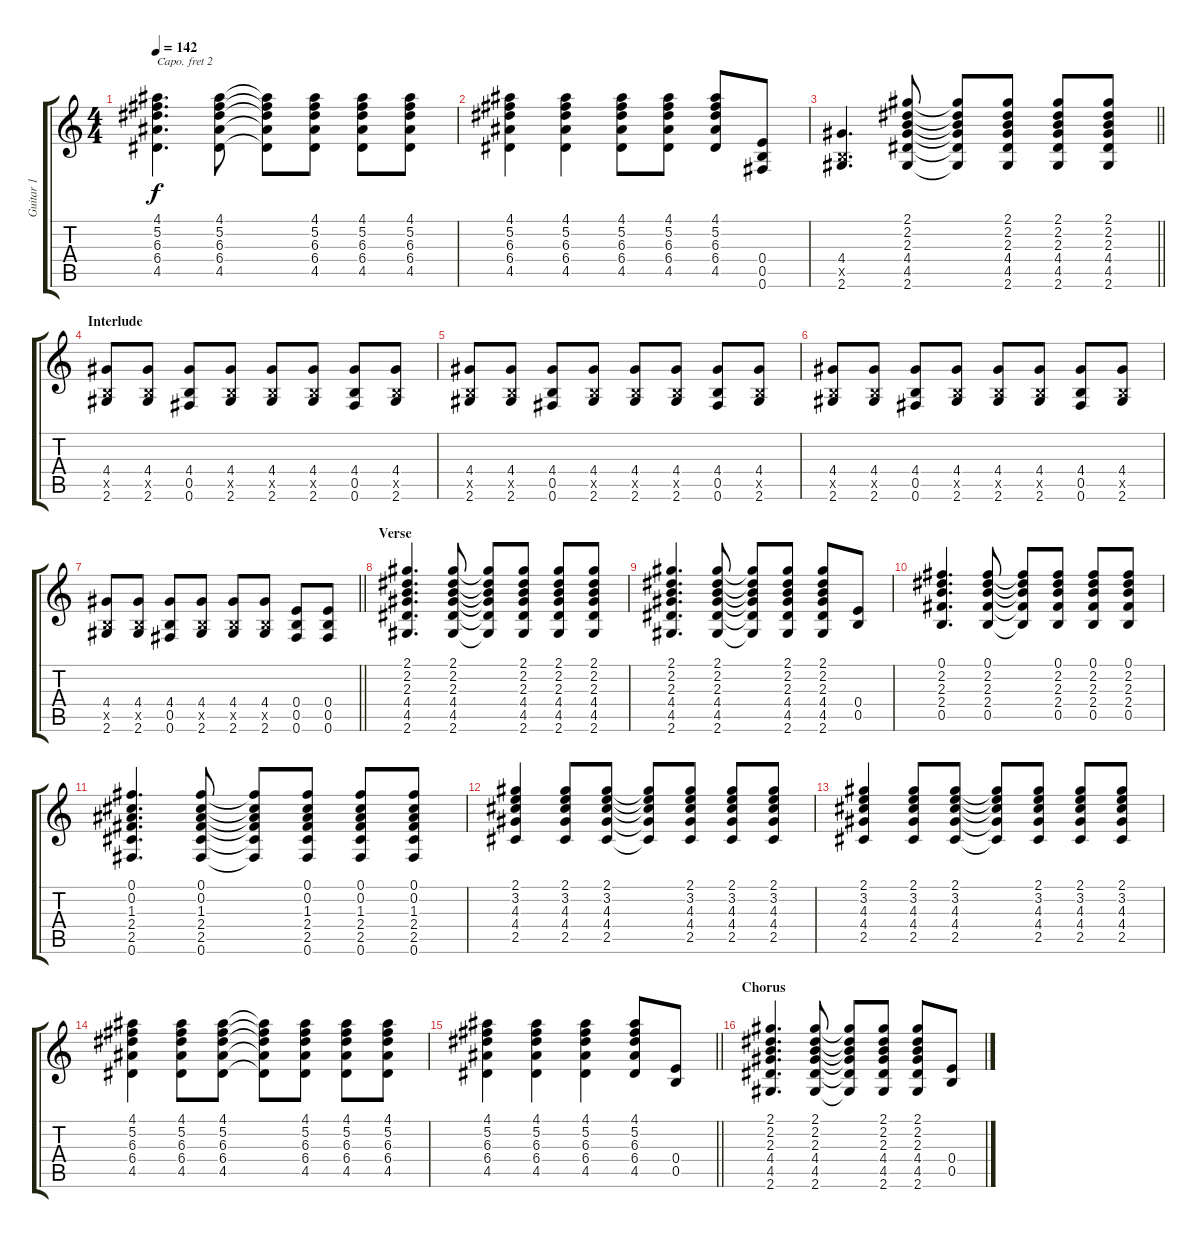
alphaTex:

\track ("Guitar 1" "Guitar 1") {instrument acousticguitarnylon}
\staff {score tabs}
\capo 2
\tuning (E4 B3 G3 D3 A2 E2) {hide}
\ts (4 4)
\tempo 142
\clef g2
\ks c
(4.1 5.2 6.3 6.4 4.5).4{d dy f} (4.1 5.2 6.3 6.4 4.5).8 (4.1{t} 5.2{t} 6.3{t} 6.4{t} 4.5{t}).8 (4.1 5.2 6.3 6.4 4.5).8 (4.1 5.2 6.3 6.4 4.5).8 (4.1 5.2 6.3 6.4 4.5).8 |
(4.1 5.2 6.3 6.4 4.5).4 (4.1 5.2 6.3 6.4 4.5).4 (4.1 5.2 6.3 6.4 4.5).8 (4.1 5.2 6.3 6.4 4.5).8 (4.1 5.2 6.3 6.4 4.5).8 (0.4 0.5 0.6).8 |
\barLineRight lightlight
(4.4 0.5{x} 2.6).4{d} (2.1 2.2 2.3 4.4 4.5 2.6).8 (2.1{t} 2.2{t} 2.3{t} 4.4{t} 4.5{t} 2.6{t}).8 (2.1 2.2 2.3 4.4 4.5 2.6).8 (2.1 2.2 2.3 4.4 4.5 2.6).8 (2.1 2.2 2.3 4.4 4.5 2.6).8 |
\section ("" "Interlude")
(4.4 0.5{x} 2.6).8 (4.4 0.5{x} 2.6).8 (4.4 0.5 0.6).8 (4.4 0.5{x} 2.6).8 (4.4 0.5{x} 2.6).8 (4.4 0.5{x} 2.6).8 (4.4 0.5 0.6).8 (4.4 0.5{x} 2.6).8 |
(4.4 0.5{x} 2.6).8 (4.4 0.5{x} 2.6).8 (4.4 0.5 0.6).8 (4.4 0.5{x} 2.6).8 (4.4 0.5{x} 2.6).8 (4.4 0.5{x} 2.6).8 (4.4 0.5 0.6).8 (4.4 0.5{x} 2.6).8 |
(4.4 0.5{x} 2.6).8 (4.4 0.5{x} 2.6).8 (4.4 0.5 0.6).8 (4.4 0.5{x} 2.6).8 (4.4 0.5{x} 2.6).8 (4.4 0.5{x} 2.6).8 (4.4 0.5 0.6).8 (4.4 0.5{x} 2.6).8 |
\barLineRight lightlight
(4.4 0.5{x} 2.6).8 (4.4 0.5{x} 2.6).8 (4.4 0.5 0.6).8 (4.4 0.5{x} 2.6).8 (4.4 0.5{x} 2.6).8 (4.4 0.5{x} 2.6).8 (0.4 0.5 0.6).8 (0.4 0.5 0.6).8 |
\section ("" "Verse")
(2.1 2.2 2.3 4.4 4.5 2.6).4{d} (2.1 2.2 2.3 4.4 4.5 2.6).8 (2.1{t} 2.2{t} 2.3{t} 4.4{t} 4.5{t} 2.6{t}).8 (2.1 2.2 2.3 4.4 4.5 2.6).8 (2.1 2.2 2.3 4.4 4.5 2.6).8 (2.1 2.2 2.3 4.4 4.5 2.6).8 |
(2.1 2.2 2.3 4.4 4.5 2.6).4{d} (2.1 2.2 2.3 4.4 4.5 2.6).8 (2.1{t} 2.2{t} 2.3{t} 4.4{t} 4.5{t} 2.6{t}).8 (2.1 2.2 2.3 4.4 4.5 2.6).8 (2.1 2.2 2.3 4.4 4.5 2.6).8 (0.4 0.5).8 |
(0.1 2.2 2.3 2.4 0.5).4{d} (0.1 2.2 2.3 2.4 0.5).8 (0.1{t} 2.2{t} 2.3{t} 2.4{t} 0.5{t}).8 (0.1 2.2 2.3 2.4 0.5).8 (0.1 2.2 2.3 2.4 0.5).8 (0.1 2.2 2.3 2.4 0.5).8 |
(0.1 0.2 1.3 2.4 2.5 0.6).4{d} (0.1 0.2 1.3 2.4 2.5 0.6).8 (0.1{t} 0.2{t} 1.3{t} 2.4{t} 2.5{t} 0.6{t}).8 (0.1 0.2 1.3 2.4 2.5 0.6).8 (0.1 0.2 1.3 2.4 2.5 0.6).8 (0.1 0.2 1.3 2.4 2.5 0.6).8 |
(2.1 3.2 4.3 4.4 2.5).4 (2.1 3.2 4.3 4.4 2.5).8 (2.1 3.2 4.3 4.4 2.5).8 (2.1{t} 3.2{t} 4.3{t} 4.4{t} 2.5{t}).8 (2.1 3.2 4.3 4.4 2.5).8 (2.1 3.2 4.3 4.4 2.5).8 (2.1 3.2 4.3 4.4 2.5).8 |
(2.1 3.2 4.3 4.4 2.5).4 (2.1 3.2 4.3 4.4 2.5).8 (2.1 3.2 4.3 4.4 2.5).8 (2.1{t} 3.2{t} 4.3{t} 4.4{t} 2.5{t}).8 (2.1 3.2 4.3 4.4 2.5).8 (2.1 3.2 4.3 4.4 2.5).8 (2.1 3.2 4.3 4.4 2.5).8 |
(4.1 5.2 6.3 6.4 4.5).4 (4.1 5.2 6.3 6.4 4.5).8 (4.1 5.2 6.3 6.4 4.5).8 (4.1{t} 5.2{t} 6.3{t} 6.4{t} 4.5{t}).8 (4.1 5.2 6.3 6.4 4.5).8 (4.1 5.2 6.3 6.4 4.5).8 (4.1 5.2 6.3 6.4 4.5).8 |
\barLineRight lightlight
(4.1 5.2 6.3 6.4 4.5).4 (4.1 5.2 6.3 6.4 4.5).4 (4.1 5.2 6.3 6.4 4.5).4 (4.1 5.2 6.3 6.4 4.5).8 (0.4 0.5).8 |
\section ("" "Chorus")
(2.1 2.2 2.3 4.4 4.5 2.6).4{d} (2.1 2.2 2.3 4.4 4.5 2.6).8 (2.1{t} 2.2{t} 2.3{t} 4.4{t} 4.5{t} 2.6{t}).8 (2.1 2.2 2.3 4.4 4.5 2.6).8 (2.1 2.2 2.3 4.4 4.5 2.6).8 (0.4 0.5).8
